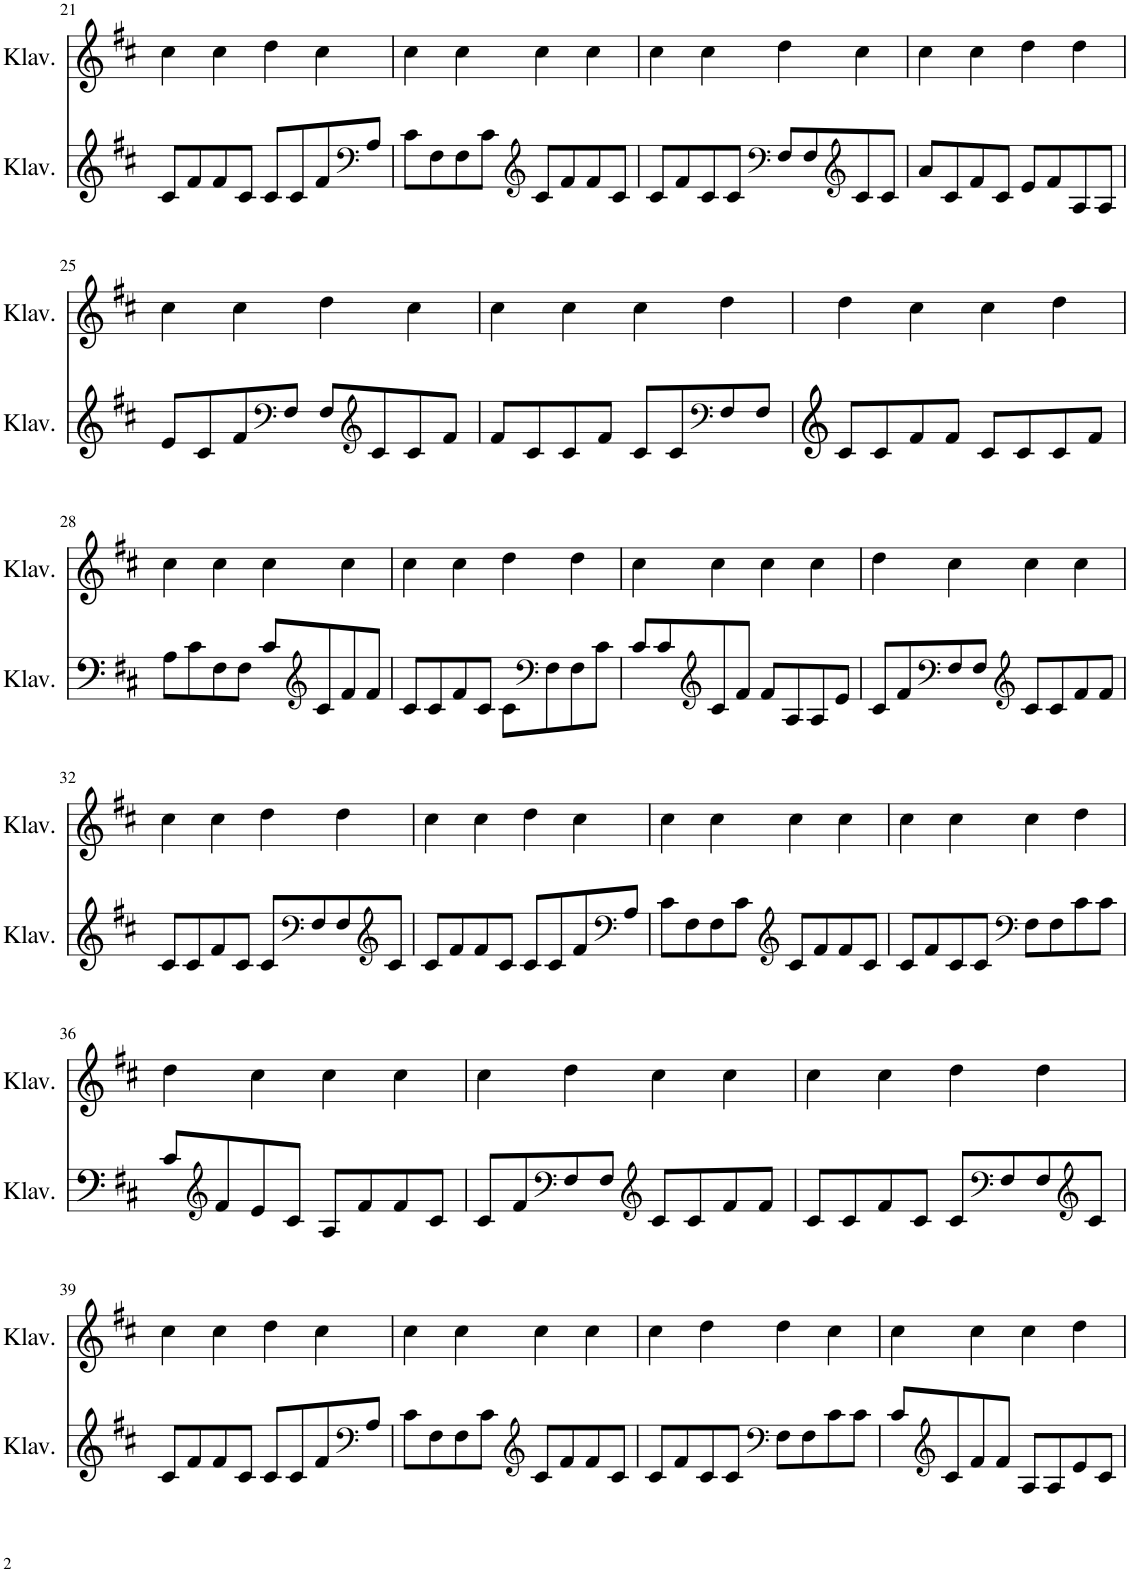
**kern	**kern
*part2	*part1
*staff2	*staff1
*I"Klavier	*I"Klavier
*I'Klav.	*I'Klav.
!!LO:PB:g=z
*clefG2	*clefG2
*k[f#c#]	*k[f#c#]
*M4/4	*M4/4
=21	=21
8c#/L	4cc#\
8f#/	.
8f#/	4cc#\
8c#/J	.
8c#/L	4dd\
8c#/	.
8f#/	4cc#\
*clefF4	*
8A/J	.
=22	=22
8c#\L	4cc#\
8F#\	.
8F#\	4cc#\
8c#\J	.
*clefG2	*
8c#/L	4cc#\
8f#/	.
8f#/	4cc#\
8c#/J	.
=23	=23
8c#/L	4cc#\
8f#/	.
8c#/	4cc#\
8c#/J	.
*clefF4	*
8F#/L	4dd\
8F#/	.
*clefG2	*
8c#/	4cc#\
8c#/J	.
=24	=24
8a/L	4cc#\
8c#/	.
8f#/	4cc#\
8c#/J	.
8e/L	4dd\
8f#/	.
8A/	4dd\
8A/J	.
!!LO:LB:g=z
=25	=25
8e/L	4cc#\
8c#/	.
8f#/	4cc#\
*clefF4	*
8F#/J	.
8F#/L	4dd\
*clefG2	*
8c#/	.
8c#/	4cc#\
8f#/J	.
=26	=26
8f#/L	4cc#\
8c#/	.
8c#/	4cc#\
8f#/J	.
8c#/L	4cc#\
8c#/	.
*clefF4	*
8F#/	4dd\
8F#/J	.
=27	=27
8c#/L	4dd\
8c#/	.
8f#/	4cc#\
8f#/J	.
8c#/L	4cc#\
8c#/	.
8c#/	4dd\
8f#/J	.
!!LO:LB:g=z
=28	=28
8A\L	4cc#\
8c#\	.
8F#\	4cc#\
8F#\J	.
8c#/L	4cc#\
*clefG2	*
8c#/	.
8f#/	4cc#\
8f#/J	.
=29	=29
8c#/L	4cc#\
8c#/	.
8f#/	4cc#\
8c#/J	.
8c#\L	4dd\
*clefF4	*
8F#\	.
8F#\	4dd\
8c#\J	.
=30	=30
8c#/L	4cc#\
8c#/	.
*clefG2	*
8c#/	4cc#\
8f#/J	.
8f#/L	4cc#\
8A/	.
8A/	4cc#\
8e/J	.
=31	=31
8c#/L	4dd\
8f#/	.
*clefF4	*
8F#/	4cc#\
8F#/J	.
*clefG2	*
8c#/L	4cc#\
8c#/	.
8f#/	4cc#\
8f#/J	.
!!LO:LB:g=z
=32	=32
8c#/L	4cc#\
8c#/	.
8f#/	4cc#\
8c#/J	.
8c#/L	4dd\
*clefF4	*
8F#/	.
8F#/	4dd\
*clefG2	*
8c#/J	.
=33	=33
8c#/L	4cc#\
8f#/	.
8f#/	4cc#\
8c#/J	.
8c#/L	4dd\
8c#/	.
8f#/	4cc#\
*clefF4	*
8A/J	.
=34	=34
8c#\L	4cc#\
8F#\	.
8F#\	4cc#\
8c#\J	.
*clefG2	*
8c#/L	4cc#\
8f#/	.
8f#/	4cc#\
8c#/J	.
=35	=35
8c#/L	4cc#\
8f#/	.
8c#/	4cc#\
8c#/J	.
*clefF4	*
8F#\L	4cc#\
8F#\	.
8c#\	4dd\
8c#\J	.
!!LO:LB:g=z
=36	=36
8c#/L	4dd\
*clefG2	*
8f#/	.
8e/	4cc#\
8c#/J	.
8A/L	4cc#\
8f#/	.
8f#/	4cc#\
8c#/J	.
=37	=37
8c#/L	4cc#\
8f#/	.
*clefF4	*
8F#/	4dd\
8F#/J	.
*clefG2	*
8c#/L	4cc#\
8c#/	.
8f#/	4cc#\
8f#/J	.
=38	=38
8c#/L	4cc#\
8c#/	.
8f#/	4cc#\
8c#/J	.
8c#/L	4dd\
*clefF4	*
8F#/	.
8F#/	4dd\
*clefG2	*
8c#/J	.
!!LO:LB:g=z
=39	=39
8c#/L	4cc#\
8f#/	.
8f#/	4cc#\
8c#/J	.
8c#/L	4dd\
8c#/	.
8f#/	4cc#\
*clefF4	*
8A/J	.
=40	=40
8c#\L	4cc#\
8F#\	.
8F#\	4cc#\
8c#\J	.
*clefG2	*
8c#/L	4cc#\
8f#/	.
8f#/	4cc#\
8c#/J	.
=41	=41
8c#/L	4cc#\
8f#/	.
8c#/	4dd\
8c#/J	.
*clefF4	*
8F#\L	4dd\
8F#\	.
8c#\	4cc#\
8c#\J	.
=42	=42
8c#/L	4cc#\
*clefG2	*
8c#/	.
8f#/	4cc#\
8f#/J	.
8A/L	4cc#\
8A/	.
8e/	4dd\
8c#/J	.
=	=
*-	*-
